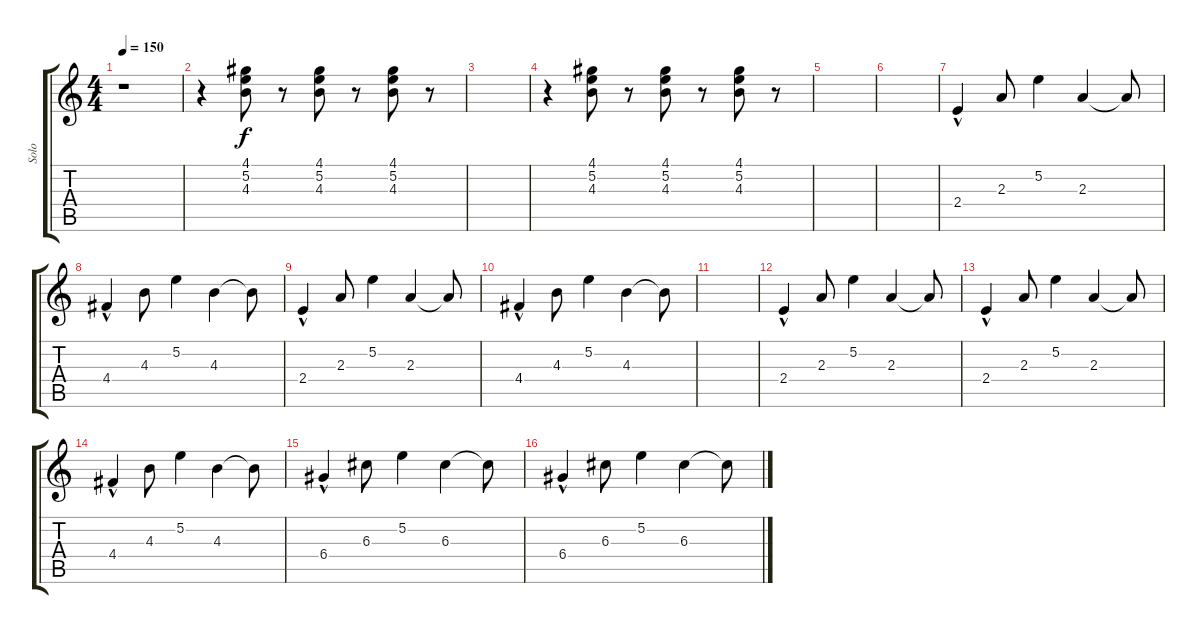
\track ("Solo" "Solo") {instrument distortionguitar}
\staff {score tabs}
\tuning (E4 B3 G3 D3 A2 E2) {hide}
\ts (4 4)
\tempo 150
\clef g2
\ks c
r.1{dy f} |
r.4 (4.1 5.2 4.3).8 r.8 (4.1 5.2 4.3).8 r.8 (4.1 5.2 4.3).8 r.8 |
|
r.4 (4.1 5.2 4.3).8 r.8 (4.1 5.2 4.3).8 r.8 (4.1 5.2 4.3).8 r.8 |
|
|
2.4{hac}.4 2.3.8 5.2.4 2.3.4 2.3{t}.8 |
4.4{hac}.4 4.3.8 5.2.4 4.3.4 4.3{t}.8 |
2.4{hac}.4 2.3.8 5.2.4 2.3.4 2.3{t}.8 |
4.4{hac}.4 4.3.8 5.2.4 4.3.4 4.3{t}.8 |
|
2.4{hac}.4 2.3.8 5.2.4 2.3.4 2.3{t}.8 |
2.4{hac}.4 2.3.8 5.2.4 2.3.4 2.3{t}.8 |
4.4{hac}.4 4.3.8 5.2.4 4.3.4 4.3{t}.8 |
6.4{hac}.4 6.3.8 5.2.4 6.3.4 6.3{t}.8 |
6.4{hac}.4 6.3.8 5.2.4 6.3.4 6.3{t}.8
